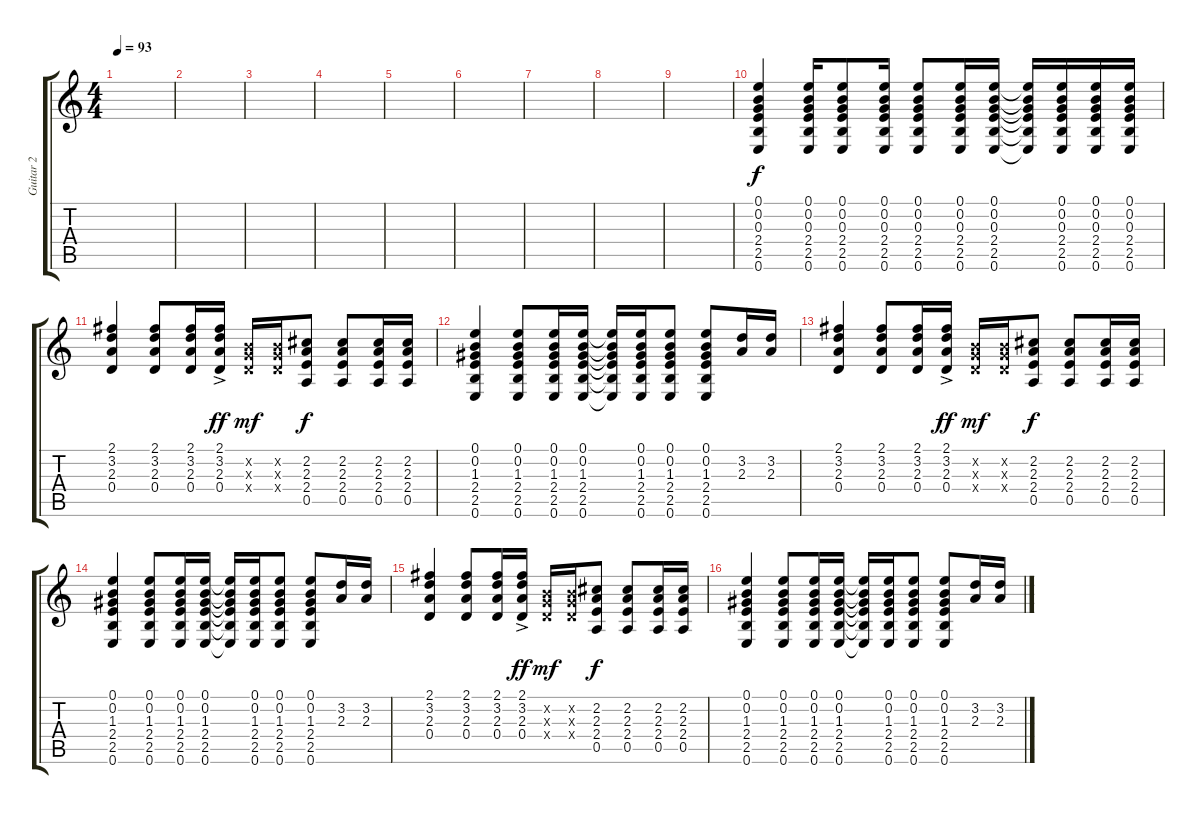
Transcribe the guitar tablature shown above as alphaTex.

\track ("Guitar 2" "Guitar 2") {instrument distortionguitar}
\staff {score tabs}
\tuning (E4 B3 G3 D3 A2 E2) {hide}
\ts (4 4)
\tempo 93
\clef g2
\ks c
|
|
|
|
|
|
|
|
|
(0.1 0.2 0.3 2.4 2.5 0.6).4 (0.1 0.2 0.3 2.4 2.5 0.6).16 (0.1 0.2 0.3 2.4 2.5 0.6).8 (0.1 0.2 0.3 2.4 2.5 0.6).16 (0.1 0.2 0.3 2.4 2.5 0.6).8 (0.1 0.2 0.3 2.4 2.5 0.6).16 (0.1 0.2 0.3 2.4 2.5 0.6).16 (0.1{t} 0.2{t} 0.3{t} 2.4{t} 2.5{t} 0.6{t}).16 (0.1 0.2 0.3 2.4 2.5 0.6).16 (0.1 0.2 0.3 2.4 2.5 0.6).16 (0.1 0.2 0.3 2.4 2.5 0.6).16 |
(2.1 3.2 2.3 0.4).4 (2.1 3.2 2.3 0.4).8 (2.1 3.2 2.3 0.4).16 (2.1{ac} 3.2 2.3 0.4).16{dy ff} (0.2{x} 0.3{x} 0.4{x}).16{dy mf} (0.2{x} 0.3{x} 0.4{x}).16 (2.2 2.3 2.4 0.5).8{dy f} (2.2 2.3 2.4 0.5).8 (2.2 2.3 2.4 0.5).16 (2.2 2.3 2.4 0.5).16 |
(0.1 0.2 1.3 2.4 2.5 0.6).4 (0.1 0.2 1.3 2.4 2.5 0.6).8 (0.1 0.2 1.3 2.4 2.5 0.6).16 (0.1 0.2 1.3 2.4 2.5 0.6).16 (0.1{t} 0.2{t} 1.3{t} 2.4{t} 2.5{t} 0.6{t}).16 (0.1 0.2 1.3 2.4 2.5 0.6).16 (0.1 0.2 1.3 2.4 2.5 0.6).8 (0.1 0.2 1.3 2.4 2.5 0.6).8 (3.2 2.3).16 (3.2 2.3).16 |
(2.1 3.2 2.3 0.4).4 (2.1 3.2 2.3 0.4).8 (2.1 3.2 2.3 0.4).16 (2.1{ac} 3.2 2.3 0.4).16{dy ff} (0.2{x} 0.3{x} 0.4{x}).16{dy mf} (0.2{x} 0.3{x} 0.4{x}).16 (2.2 2.3 2.4 0.5).8{dy f} (2.2 2.3 2.4 0.5).8 (2.2 2.3 2.4 0.5).16 (2.2 2.3 2.4 0.5).16 |
(0.1 0.2 1.3 2.4 2.5 0.6).4 (0.1 0.2 1.3 2.4 2.5 0.6).8 (0.1 0.2 1.3 2.4 2.5 0.6).16 (0.1 0.2 1.3 2.4 2.5 0.6).16 (0.1{t} 0.2{t} 1.3{t} 2.4{t} 2.5{t} 0.6{t}).16 (0.1 0.2 1.3 2.4 2.5 0.6).16 (0.1 0.2 1.3 2.4 2.5 0.6).8 (0.1 0.2 1.3 2.4 2.5 0.6).8 (3.2 2.3).16 (3.2 2.3).16 |
(2.1 3.2 2.3 0.4).4 (2.1 3.2 2.3 0.4).8 (2.1 3.2 2.3 0.4).16 (2.1{ac} 3.2 2.3 0.4).16{dy ff} (0.2{x} 0.3{x} 0.4{x}).16{dy mf} (0.2{x} 0.3{x} 0.4{x}).16 (2.2 2.3 2.4 0.5).8{dy f} (2.2 2.3 2.4 0.5).8 (2.2 2.3 2.4 0.5).16 (2.2 2.3 2.4 0.5).16 |
(0.1 0.2 1.3 2.4 2.5 0.6).4 (0.1 0.2 1.3 2.4 2.5 0.6).8 (0.1 0.2 1.3 2.4 2.5 0.6).16 (0.1 0.2 1.3 2.4 2.5 0.6).16 (0.1{t} 0.2{t} 1.3{t} 2.4{t} 2.5{t} 0.6{t}).16 (0.1 0.2 1.3 2.4 2.5 0.6).16 (0.1 0.2 1.3 2.4 2.5 0.6).8 (0.1 0.2 1.3 2.4 2.5 0.6).8 (3.2 2.3).16 (3.2 2.3).16
